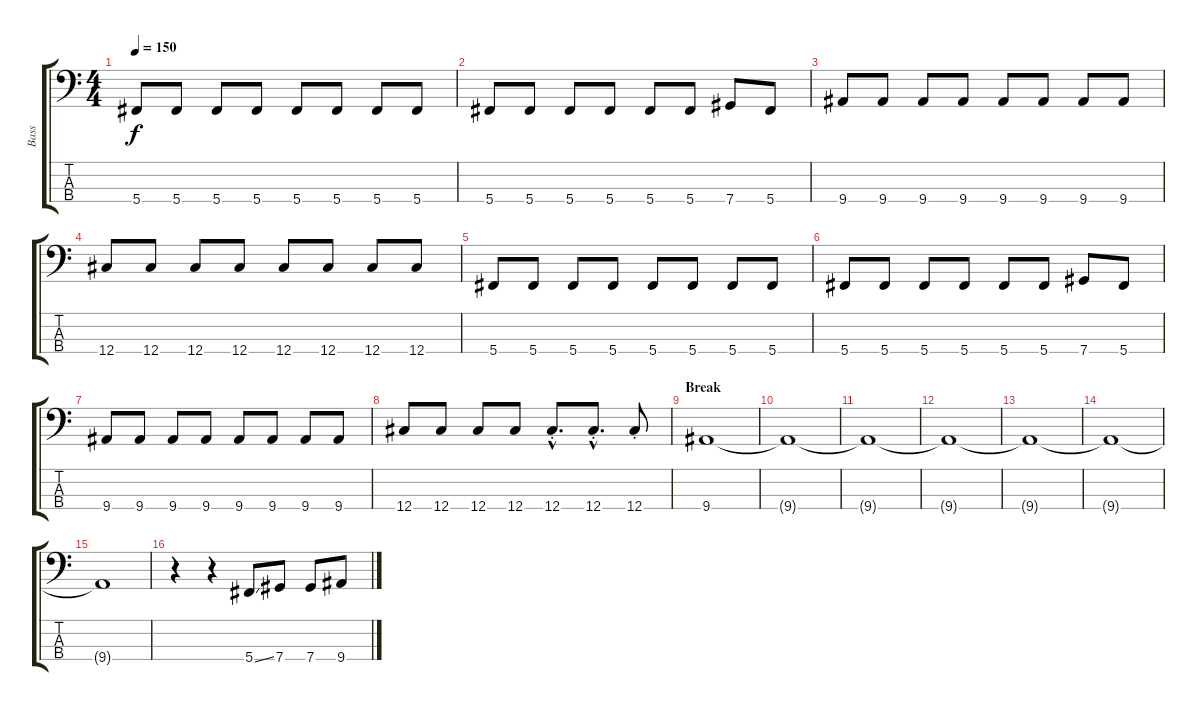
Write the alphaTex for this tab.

\track ("Bass" "Bass") {instrument electricbassfinger}
\staff {score tabs}
\tuning (Gb2 Db2 Ab1 Db1) {hide}
\ts (4 4)
\tempo 150
\clef f4
\ks c
5.4.8{dy f} 5.4.8 5.4.8 5.4.8 5.4.8 5.4.8 5.4.8 5.4.8 |
5.4.8 5.4.8 5.4.8 5.4.8 5.4.8 5.4.8 7.4.8 5.4.8 |
9.4.8 9.4.8 9.4.8 9.4.8 9.4.8 9.4.8 9.4.8 9.4.8 |
12.4.8 12.4.8 12.4.8 12.4.8 12.4.8 12.4.8 12.4.8 12.4.8 |
5.4.8 5.4.8 5.4.8 5.4.8 5.4.8 5.4.8 5.4.8 5.4.8 |
5.4.8 5.4.8 5.4.8 5.4.8 5.4.8 5.4.8 7.4.8 5.4.8 |
9.4.8 9.4.8 9.4.8 9.4.8 9.4.8 9.4.8 9.4.8 9.4.8 |
12.4.8 12.4.8 12.4.8 12.4.8 12.4{hac st}.8{d} 12.4{hac st}.8{d} 12.4{st}.8 |
\section ("" "Break")
9.4.1 |
9.4{t}.1 |
9.4{t}.1 |
9.4{t}.1 |
9.4{t}.1 |
9.4{t}.1 |
9.4{t}.1 |
r.4 r.4 5.4{ss}.8 7.4.8 7.4.8 9.4.8
